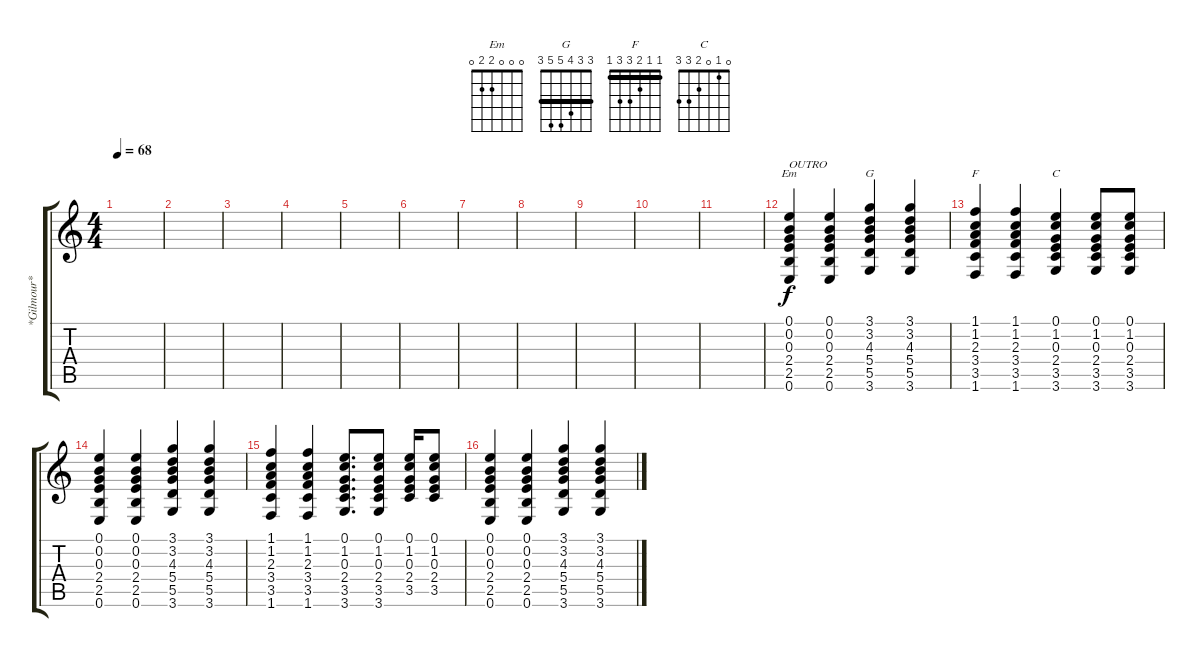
\track ("*Gilmour* (Clean Electric)" "*Gilmour* ") {instrument electricguitarclean}
\staff {score tabs}
\tuning (E4 B3 G3 D3 A2 E2) {hide}
\chord ("Em" 0 0 0 2 2 0)
\chord ("G" 3 3 4 5 5 3) {barre 3}
\chord ("F" 1 1 2 3 3 1) {barre 1}
\chord ("C" 0 1 0 2 3 3)
\ts (4 4)
\tempo 68
\clef g2
\ks c
|
|
|
|
|
|
|
|
|
|
|
(0.1 0.2 0.3 2.4 2.5 0.6).4{ch "Em" txt "OUTRO" volume 15 balance 14} (0.1 0.2 0.3 2.4 2.5 0.6).4 (3.1 3.2 4.3 5.4 5.5 3.6).4{ch "G"} (3.1 3.2 4.3 5.4 5.5 3.6).4 |
(1.1 1.2 2.3 3.4 3.5 1.6).4{ch "F"} (1.1 1.2 2.3 3.4 3.5 1.6).4 (0.1 1.2 0.3 2.4 3.5 3.6).4{ch "C"} (0.1 1.2 0.3 2.4 3.5 3.6).8 (0.1 1.2 0.3 2.4 3.5 3.6).8 |
(0.1 0.2 0.3 2.4 2.5 0.6).4 (0.1 0.2 0.3 2.4 2.5 0.6).4 (3.1 3.2 4.3 5.4 5.5 3.6).4 (3.1 3.2 4.3 5.4 5.5 3.6).4 |
(1.1 1.2 2.3 3.4 3.5 1.6).4 (1.1 1.2 2.3 3.4 3.5 1.6).4 (0.1 1.2 0.3 2.4 3.5 3.6).8{d} (0.1 1.2 0.3 2.4 3.5 3.6).8 (0.1 1.2 0.3 2.4 3.5).16 (0.1 1.2 0.3 2.4 3.5).8 |
(0.1 0.2 0.3 2.4 2.5 0.6).4 (0.1 0.2 0.3 2.4 2.5 0.6).4 (3.1 3.2 4.3 5.4 5.5 3.6).4 (3.1 3.2 4.3 5.4 5.5 3.6).4
